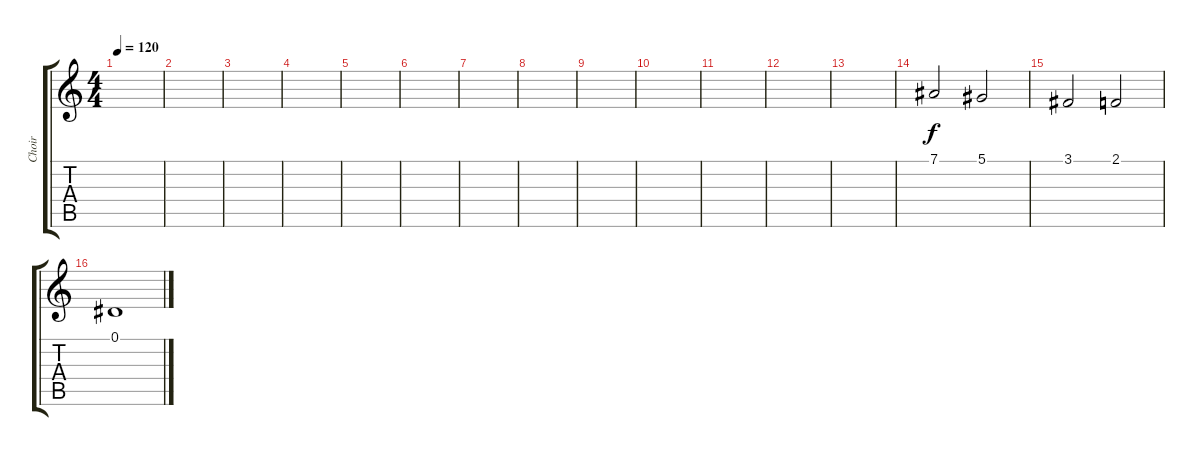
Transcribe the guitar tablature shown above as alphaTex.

\track ("Choir" "Choir") {instrument choiraahs}
\staff {score tabs}
\tuning (Eb4 Bb3 Gb3 Db3 Ab2 Eb2) {hide}
\ts (4 4)
\tempo 120
\clef g2
\ks c
|
|
|
|
|
|
|
|
|
|
|
|
|
7.1.2 5.1.2 |
3.1.2 2.1.2 |
0.1.1
